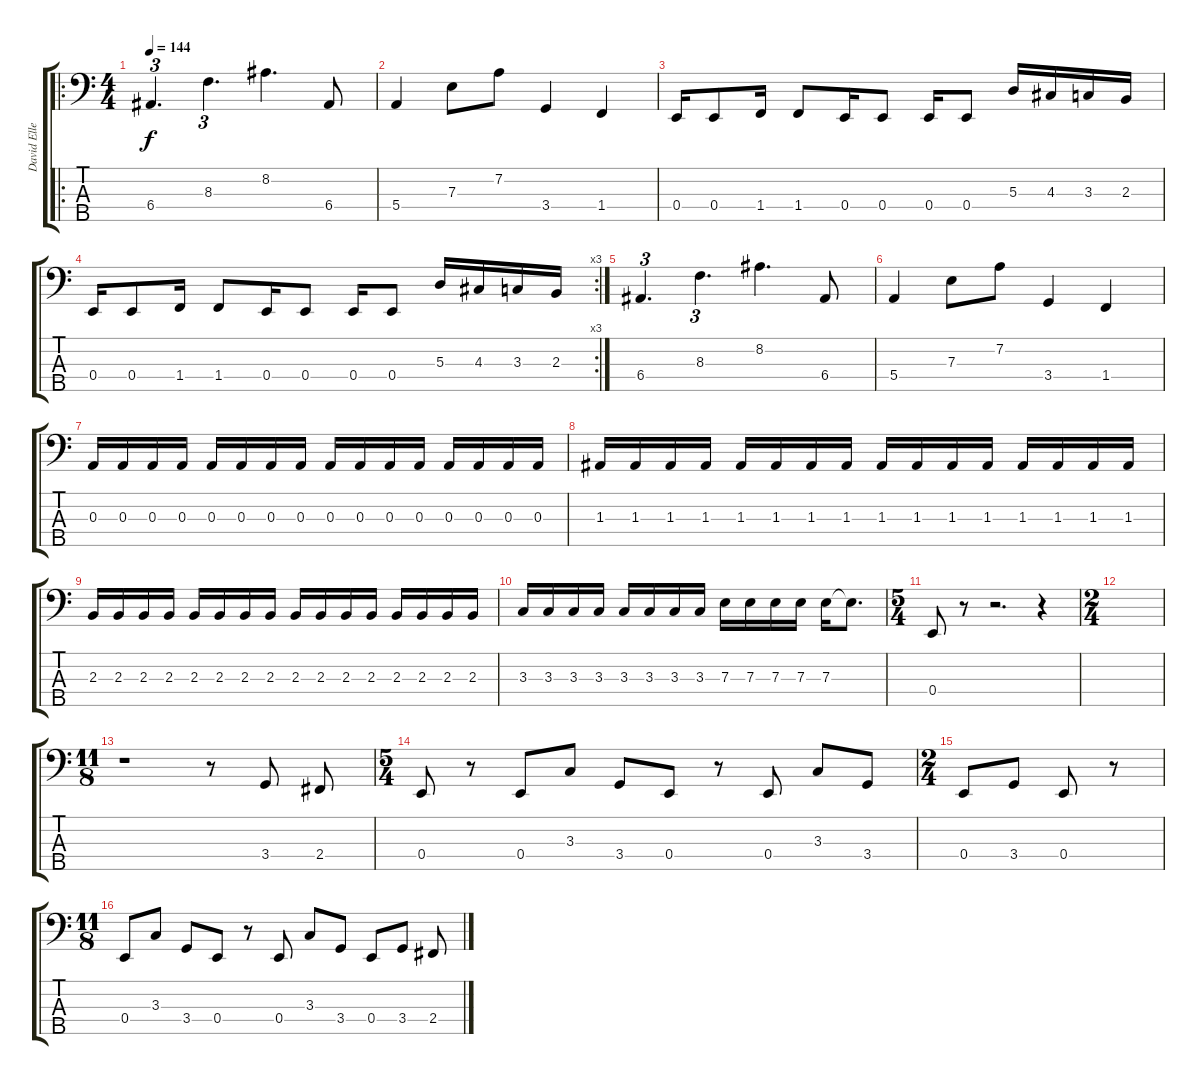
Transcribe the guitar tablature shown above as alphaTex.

\track ("David Ellefson" "David Elle") {instrument acousticguitarnylon}
\staff {score tabs}
\tuning (G2 D2 A1 E1 B0) {hide}
\ro
\ts (4 4)
\tempo 144
\clef f4
\ks c
6.4.4{d tu (3 2) dy f instrument acousticguitarnylon} 8.3.4{d tu (3 2)} 8.2.4{d} 6.4.8 |
5.4.4 7.3.8 7.2.8 3.4.4 1.4.4 |
0.4.16 0.4.8 1.4.16 1.4.8 0.4.16 0.4.8 0.4.16 0.4.8 5.3.16 4.3.16 3.3.16 2.3.16 |
\rc 3
0.4.16 0.4.8 1.4.16 1.4.8 0.4.16 0.4.8 0.4.16 0.4.8 5.3.16 4.3.16 3.3.16 2.3.16 |
6.4.4{d tu (3 2)} 8.3.4{d tu (3 2)} 8.2.4{d} 6.4.8 |
5.4.4 7.3.8 7.2.8 3.4.4 1.4.4 |
0.3.16 0.3.16 0.3.16 0.3.16 0.3.16 0.3.16 0.3.16 0.3.16 0.3.16 0.3.16 0.3.16 0.3.16 0.3.16 0.3.16 0.3.16 0.3.16 |
1.3.16 1.3.16 1.3.16 1.3.16 1.3.16 1.3.16 1.3.16 1.3.16 1.3.16 1.3.16 1.3.16 1.3.16 1.3.16 1.3.16 1.3.16 1.3.16 |
2.3.16 2.3.16 2.3.16 2.3.16 2.3.16 2.3.16 2.3.16 2.3.16 2.3.16 2.3.16 2.3.16 2.3.16 2.3.16 2.3.16 2.3.16 2.3.16 |
3.3.16 3.3.16 3.3.16 3.3.16 3.3.16 3.3.16 3.3.16 3.3.16 7.3.16 7.3.16 7.3.16 7.3.16 7.3.16 7.3{t}.8{d} |
\ts (5 4)
0.4.8 r.8 r.2{d} r.4 |
\ts (2 4)
|
\ts (11 8)
r.1 r.8 3.4.8 2.4.8 |
\ts (5 4)
0.4.8 r.8 0.4.8 3.3.8 3.4.8 0.4.8 r.8 0.4.8 3.3.8 3.4.8 |
\ts (2 4)
0.4.8 3.4.8 0.4.8 r.8 |
\ts (11 8)
0.4.8 3.3.8 3.4.8 0.4.8 r.8 0.4.8 3.3.8 3.4.8 0.4.8 3.4.8 2.4.8
